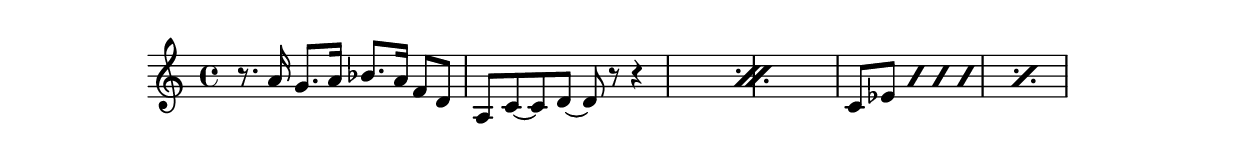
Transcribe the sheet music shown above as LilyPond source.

#(ly:set-option 'old-relative)
\version "1.9.1"
\header {
texidoc = "Measure  repeats are supported, and may be nested with beat repeats."
}
	
\score { \notes \relative c'' \context Voice { \time 4/4
   % riff
   \repeat "percent" 2 { r8. a16 g8. a16 bes8. a16 f8 d |  a c8 ~ c8 d8 ~ d8 r8 r4 }
   
   \repeat "percent" 2 { \repeat "percent" 4 { c8 es } }   
  }
}

